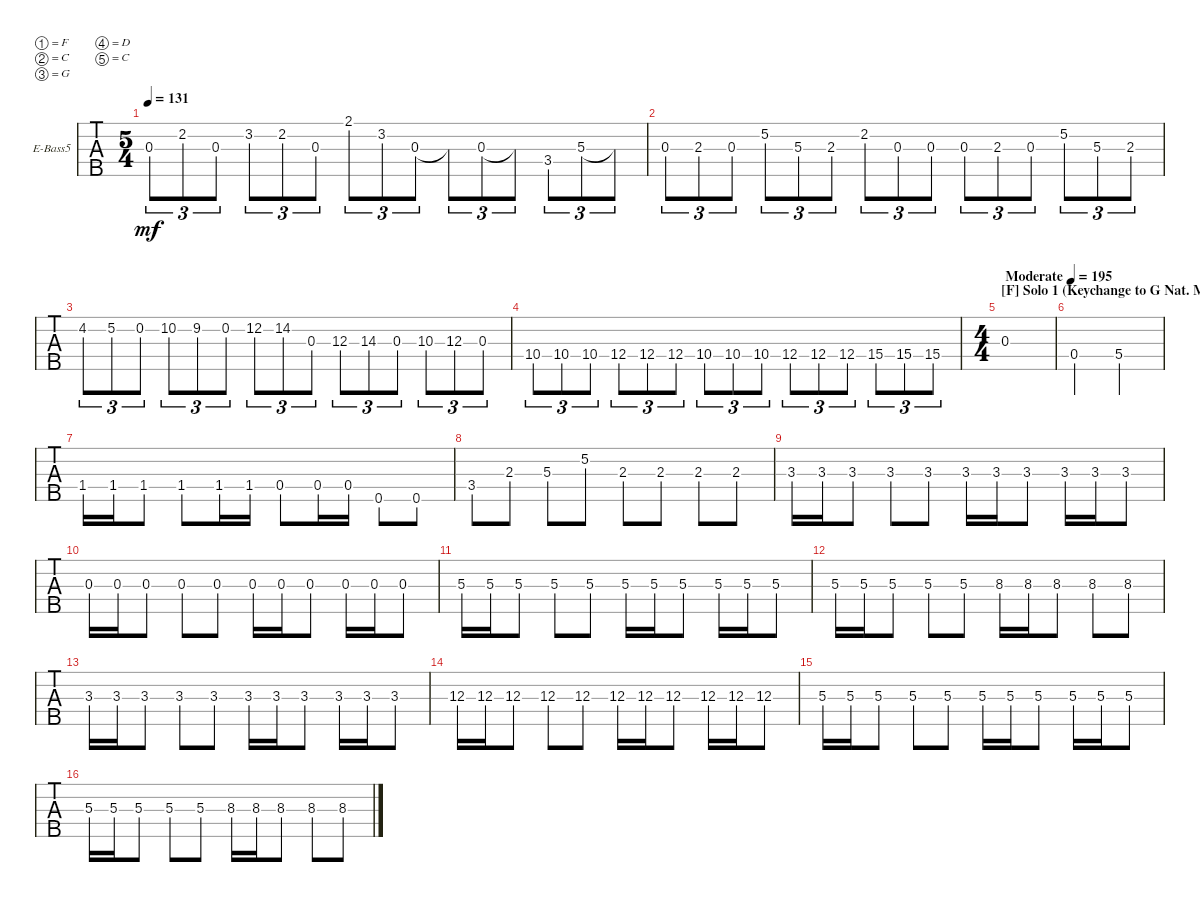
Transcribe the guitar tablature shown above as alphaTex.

\bracketExtendMode groupsimilarinstruments
\firstSystemTrackNameOrientation horizontal
\otherSystemsTrackNameOrientation horizontal
\track ("bass" "E-Bass5") {instrument electricbassfinger}
\staff {tabs}
\tuning (F2 C2 G1 D1 C1)
\ts (5 4)
\tempo 131
\clef f4
\ks c
0.3.8{tu (3 2) dy mf} 2.2.8{tu (3 2)} 0.3.8{tu (3 2)} 3.2.8{tu (3 2)} 2.2.8{tu (3 2)} 0.3.8{tu (3 2)} 2.1.8{tu (3 2)} 3.2.8{tu (3 2)} 0.3.8{tu (3 2)} 0.3{t}.8{tu (3 2)} 0.3.8{tu (3 2)} 0.3{t}.8{tu (3 2)} 3.4.8{tu (3 2)} 5.3.8{tu (3 2)} 5.3{t}.8{tu (3 2)} |
0.3.8{tu (3 2)} 2.3.8{tu (3 2)} 0.3.8{tu (3 2)} 5.2.8{tu (3 2)} 5.3.8{tu (3 2)} 2.3.8{tu (3 2)} 2.2.8{tu (3 2)} 0.3.8{tu (3 2)} 0.3.8{tu (3 2)} 0.3.8{tu (3 2)} 2.3.8{tu (3 2)} 0.3.8{tu (3 2)} 5.2.8{tu (3 2)} 5.3.8{tu (3 2)} 2.3.8{tu (3 2)} |
4.2.8{tu (3 2)} 5.2.8{tu (3 2)} 0.2.8{tu (3 2)} 10.2.8{tu (3 2)} 9.2.8{tu (3 2)} 0.2.8{tu (3 2)} 12.2.8{tu (3 2)} 14.2.8{tu (3 2)} 0.3.8{tu (3 2)} 12.3.8{tu (3 2)} 14.3.8{tu (3 2)} 0.3.8{tu (3 2)} 10.3.8{tu (3 2)} 12.3.8{tu (3 2)} 0.3.8{tu (3 2)} |
10.4.8{tu (3 2)} 10.4.8{tu (3 2)} 10.4.8{tu (3 2)} 12.4.8{tu (3 2)} 12.4.8{tu (3 2)} 12.4.8{tu (3 2)} 10.4.8{tu (3 2)} 10.4.8{tu (3 2)} 10.4.8{tu (3 2)} 12.4.8{tu (3 2)} 12.4.8{tu (3 2)} 12.4.8{tu (3 2)} 15.4.8{tu (3 2)} 15.4.8{tu (3 2)} 15.4.8{tu (3 2)} |
\ts (4 4)
\section ("F" "Solo 1 (Keychange to G Nat. Minor)")
\tempo (195 "Moderate")
0.3.1 |
0.4.2 5.4.2 |
1.4{st}.16 1.4{st}.16 1.4{st}.8 1.4{st}.8 1.4{st}.16 1.4{st}.16 0.4{st}.8 0.4{st}.16 0.4{st}.16 0.5{st}.8 0.5{st}.8 |
3.4.8 2.3.8 5.3.8 5.2.8 2.3.8 2.3.8 2.3.8 2.3.8 |
3.3{st}.16 3.3{st}.16 3.3{st}.8 3.3{st}.8 3.3{st}.8 3.3{st}.16 3.3{st}.16 3.3{st}.8 3.3{st}.16 3.3{st}.16 3.3{st}.8 |
0.3{st}.16 0.3{st}.16 0.3{st}.8 0.3{st}.8 0.3{st}.8 0.3{st}.16 0.3{st}.16 0.3{st}.8 0.3{st}.16 0.3{st}.16 0.3{st}.8 |
5.3{st}.16 5.3{st}.16 5.3{st}.8 5.3{st}.8 5.3{st}.8 5.3{st}.16 5.3{st}.16 5.3{st}.8 5.3{st}.16 5.3{st}.16 5.3{st}.8 |
5.3{st}.16 5.3{st}.16 5.3{st}.8 5.3{st}.8 5.3{st}.8 8.3{st}.16 8.3{st}.16 8.3{st}.8 8.3.8 8.3.8 |
3.3{st}.16 3.3{st}.16 3.3{st}.8 3.3{st}.8 3.3{st}.8 3.3{st}.16 3.3{st}.16 3.3{st}.8 3.3{st}.16 3.3{st}.16 3.3{st}.8 |
12.3{st}.16 12.3{st}.16 12.3{st}.8 12.3{st}.8 12.3{st}.8 12.3{st}.16 12.3{st}.16 12.3{st}.8 12.3{st}.16 12.3{st}.16 12.3{st}.8 |
5.3{st}.16 5.3{st}.16 5.3{st}.8 5.3{st}.8 5.3{st}.8 5.3{st}.16 5.3{st}.16 5.3{st}.8 5.3{st}.16 5.3{st}.16 5.3{st}.8 |
5.3{st}.16 5.3{st}.16 5.3{st}.8 5.3{st}.8 5.3{st}.8 8.3{st}.16 8.3{st}.16 8.3{st}.8 8.3.8 8.3.8
